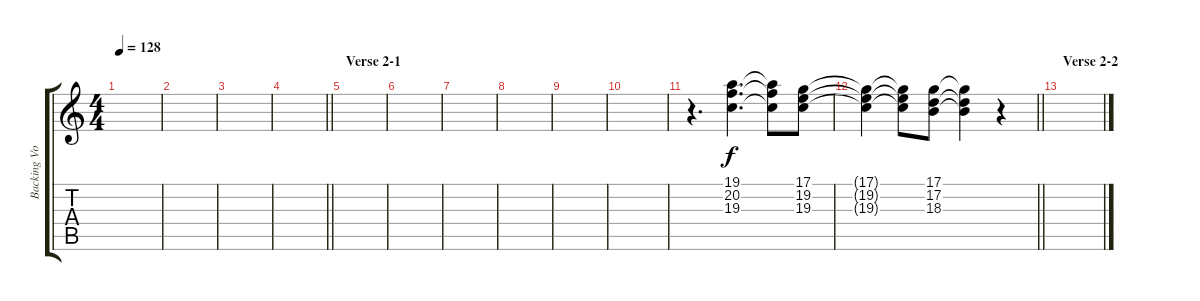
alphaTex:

\track ("Backing Vocal" "Backing Vo") {instrument lead6voice}
\staff {score tabs}
\tuning (D4 A3 F3 C3 G2 C2) {hide}
\ts (4 4)
\tempo 128
\clef g2
\ks c
|
|
|
\barLineRight lightlight
|
\section ("" "Verse 2-1")
|
|
|
|
|
|
r.4{d} (19.1 20.2 19.3).4{d} (19.1{t} 20.2{t} 19.3{t}).8 (17.1 19.2 19.3).8 |
\barLineRight lightlight
(17.1{t} 19.2{t} 19.3{t}).4 (17.1{t} 19.2{t} 19.3{t}).8 (17.1 17.2 18.3).8 (17.1{t} 17.2{t} 18.3{t}).4 r.4 |
\section ("" "Verse 2-2")
